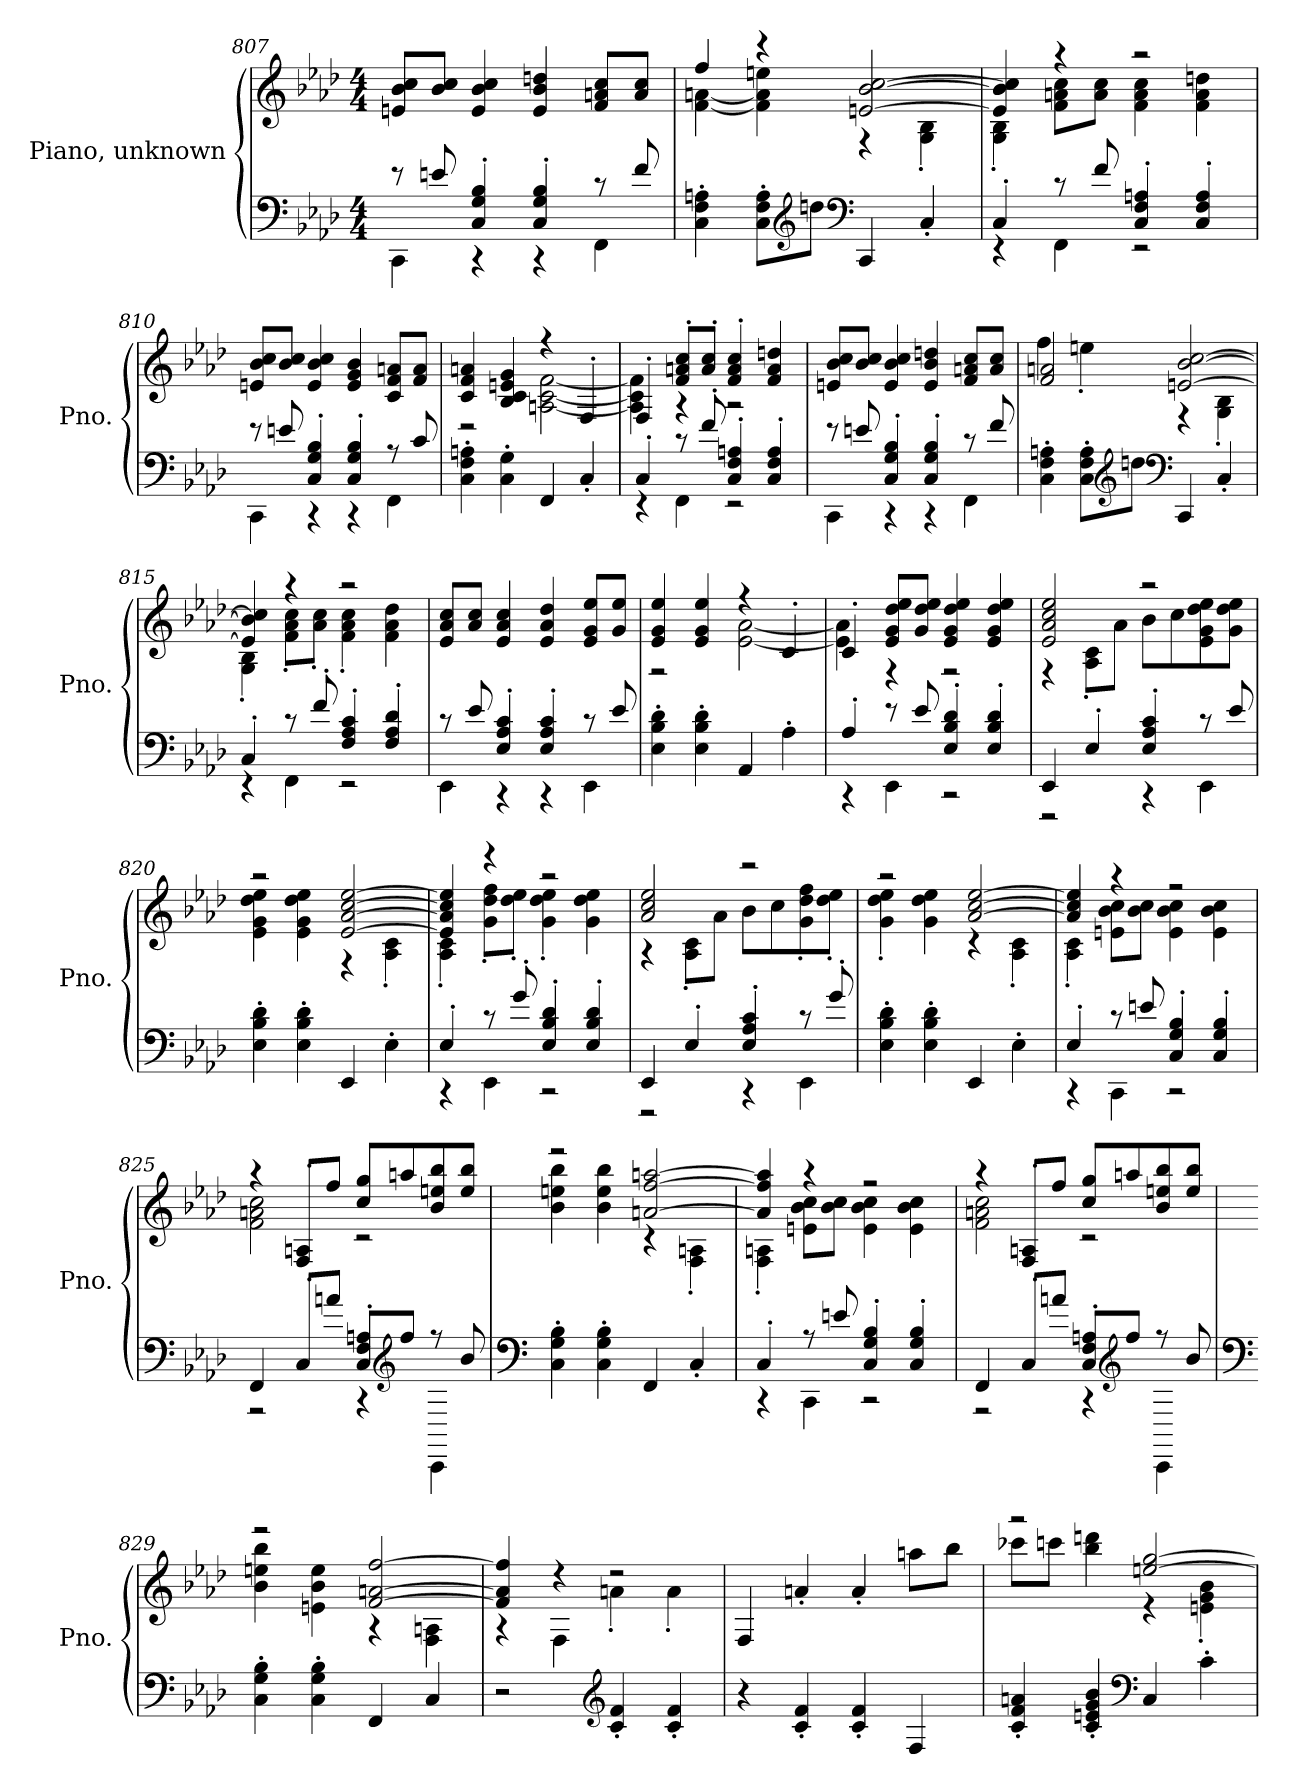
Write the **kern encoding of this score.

**kern	**kern
*part1	*part1
*staff2	*staff1
*I"Piano, unknown	*
*I'Pno.	*
*clefF4	*clefG2
*k[b-e-a-d-]	*k[b-e-a-d-]
*M4/4	*M4/4
=807	=807
*^	*
8r	4CC\	8en/ 8b-/ 8cc/L
8en/	.	8b-/ 8cc/J
4C/' 4G/' 4B-/'	4r	4e/ 4b-/ 4cc/
4C/' 4G/' 4B-/'	4r	4e/ 4b-/ 4ddn/
8r	4FF\	8f/ 8an/ 8cc/L
8f/	.	8a/ 8cc/J
*v	*v	*
=808	=808
*	*^
4C\' 4F\' 4An\'	4ff/	[4f\ [4an\
8C\' 8F\' 8A\'L	4r	4f\] 4a\] 4een\
*clefG2	*	*
8ddn\J	.	.
*clefF4	*	*
4CC/	[2en/ [2b-/ [2cc/	4r
4C'/	.	4G\' 4B-\'
!!LO:LB:g=z	!!
=809	=809	=809
*^	*	*
4C'/	4r	4e/] 4b-/] 4cc/]	4G\' 4B-\'
8r	4FF\	4r	8f\ 8an\ 8cc\L
8f/	.	.	8a\ 8cc\J
4C/' 4F/' 4An/'	2r	2r	4f\ 4a\ 4cc\
4C/' 4F/' 4A/'	.	.	4f\ 4a\ 4ddn\
*	*	*v	*v
=810	=810	=810
8r	4CC\	8en/ 8b-/ 8cc/L
8en/	.	8b-/ 8cc/J
4C/' 4G/' 4B-/'	4r	4e/ 4b-/ 4cc/
4C/' 4G/' 4B-/'	4r	4e/ 4g/ 4b-/
8r	4FF\	8c/ 8f/ 8an/L
8c/	.	8f/ 8a/J
*v	*v	*
=811	=811
*	*^
4C\' 4F\' 4An\'	4c/ 4f/ 4an/	2r
4C\' 4G\'	4B-/ 4c/ 4en/ 4g/	.
4FF/	4r	[2An\ [2c\ [2f\
4C'/	4F'/	.
=812	=812	=812
*^	*	*
4C'/	4r	4F'/	4A\] 4c\] 4f\]
8r	4FF\	8f/' 8an/' 8cc/'L	4r
8f'/	.	8a/' 8cc/'J	.
4C/' 4F/' 4An/'	2r	4f/' 4a/' 4cc/'	2r
4C/' 4F/' 4A/'	.	4f/ 4a/ 4ddn/	.
*	*	*v	*v
!!LO:LB:g=z
=813	=813	=813
8r	4CC\	8en/ 8b-/ 8cc/L
8en/	.	8b-/ 8cc/J
4C/' 4G/' 4B-/'	4r	4e/ 4b-/ 4cc/
4C/' 4G/' 4B-/'	4r	4e/ 4b-/ 4ddn/
8r	4FF\	8f/ 8an/ 8cc/L
8f/	.	8a/ 8cc/J
*v	*v	*
=814	=814
*	*^
4C\' 4F\' 4An\'	2f/ 2an/	4ff\
8C\' 8F\' 8A\'L	.	4een'\
*clefG2	*	*
8ddn\J	.	.
*clefF4	*	*
4CC/	[2en/ [2b-/ [2cc/	4r
4C'/	.	4G\' 4B-\'
=815	=815	=815
*^	*	*
4C'/	4r	4e/] 4b-/] 4cc/]	4G\' 4B-\'
8r	4FF\	4r	8f\' 8a-\' 8cc\'L
8f'/	.	.	8a-\' 8cc\'J
4F/' 4A-/' 4c/'	2r	2r	4f\' 4a-\' 4cc\'
4F/' 4A-/' 4d-/'	.	.	4f\ 4a-\ 4dd-\
*	*	*v	*v
=816	=816	=816
8r	4EE-\	8e-/ 8a-/ 8cc/L
8e-/	.	8a-/ 8cc/J
4E-/' 4A-/' 4c/'	4r	4e-/ 4a-/ 4cc/
4E-/' 4A-/' 4c/'	4r	4e-/ 4a-/ 4dd-/
8r	4EE-\	8e-/ 8g/ 8ee-/L
8e-/	.	8g/ 8ee-/J
*v	*v	*
!!LO:LB:g=z
=817	=817
*	*^
4E-\' 4B-\' 4d-\'	4e-/ 4g/ 4ee-/	2r
4E-\' 4B-\' 4d-\'	4e-/ 4g/ 4ee-/	.
4AA-/	4r	[2e-\ [2a-\
4A-'\	4c'/	.
=818	=818	=818
*^	*	*
4A-'/	4r	4c'/	4e-\] 4a-\]
8r	4EE-\	8e-/ 8g/ 8dd-/ 8ee-/L	4r
8e-/	.	8g/ 8dd-/ 8ee-/J	.
4E-/' 4B-/' 4d-/'	2r	4e-/ 4g/ 4dd-/ 4ee-/	2r
4E-/' 4B-/' 4d-/'	.	4e-/ 4g/ 4dd-/ 4ee-/	.
=819	=819	=819	=819
4EE-/	2r	2e-/ 2a-/ 2cc/ 2ee-/	4r
4E-'/	.	.	8A-\' 8c\'L
.	.	.	8a-\J
4E-/' 4A-/' 4c/'	4r	2r	8b-\L
.	.	.	8cc\
8r	4EE-\	.	8e-\ 8g\ 8dd-\ 8ee-\
8e-/	.	.	8g\ 8dd-\ 8ee-\J
*v	*v	*	*
=820	=820	=820
4E-\' 4B-\' 4d-\'	2r	4e-\ 4g\ 4dd-\ 4ee-\
4E-\' 4B-\' 4d-\'	.	4e-\ 4g\ 4dd-\ 4ee-\
4EE-/	[2e-/ [2a-/ [2cc/ [2ee-/	4r
4E-'\	.	4A-\' 4c\'
=821	=821	=821
*^	*	*
4E-'/	4r	4e-/] 4a-/] 4cc/] 4ee-/]	4A-\' 4c\'
8r	4EE-\	4r	8g\' 8dd-\' 8ff\'L
8g'/	.	.	8dd-\' 8ee-\'J
4E-/' 4B-/' 4d-/'	2r	2r	4g\' 4dd-\' 4ee-\'
4E-/' 4B-/' 4d-/'	.	.	4g\ 4dd-\ 4ee-\
!!LO:LB:g=z	!!
=822	=822	=822	=822
4EE-/	2r	2a-/ 2cc/ 2ee-/	4r
4E-'/	.	.	8A-\' 8c\'L
.	.	.	8a-\J
4E-/' 4A-/' 4c/'	4r	2r	8b-\L
.	.	.	8cc\
8r	4EE-\	.	8g\' 8dd-\' 8ff\'
8g'/	.	.	8dd-\' 8ee-\'J
*v	*v	*	*
=823	=823	=823
4E-\' 4B-\' 4d-\'	2r	4g\' 4dd-\' 4ee-\'
4E-\' 4B-\' 4d-\'	.	4g\ 4dd-\ 4ee-\
4EE-/	[2a-/ [2cc/ [2ee-/	4r
4E-'\	.	4A-\' 4c\'
=824	=824	=824
*^	*	*
4E-'/	4r	4a-/] 4cc/] 4ee-/]	4A-\' 4c\'
8r	4CC\	4r	8en\ 8b-\ 8cc\L
8en/	.	.	8b-\ 8cc\J
4C/' 4G/' 4B-/'	2r	2r	4e\ 4b-\ 4cc\
4C/' 4G/' 4B-/'	.	.	4e\ 4b-\ 4cc\
=825	=825	=825	=825
4FF/	2r	4r	2f\ 2an\ 2cc\
8C'/L	.	8F/' 8An/'L	.
8an/J	.	8ff/J	.
8C/' 8F/' 8An/'L	4r	8cc/ 8gg/L	2r
*clefG2	*	*	*
8ff/J	.	8aan/	.
8r	4CC\	8b-/ 8een/ 8bb-/	.
8b-/	.	8ee/ 8bb-/J	.
*v	*v	*	*
!!LO:LB:g=z	!!
=826	=826	=826
*clefF4	*	*
4C\' 4G\' 4B-\'	2r	4b-\ 4een\ 4bb-\
4C\' 4G\' 4B-\'	.	4b-\ 4ee\ 4bb-\
4FF/	[2an/ [2ff/ [2aan/	4r
4C'/	.	4F\' 4An\'
=827	=827	=827
*^	*	*
4C'/	4r	4a/] 4ff/] 4aa/]	4F\' 4An\'
8r	4CC\	4r	8en\ 8b-\ 8cc\L
8en/	.	.	8b-\ 8cc\J
4C/' 4G/' 4B-/'	2r	2r	4e\ 4b-\ 4cc\
4C/' 4G/' 4B-/'	.	.	4e\ 4b-\ 4cc\
=828	=828	=828	=828
4FF/	2r	4r	2f\ 2an\ 2cc\
8C'/L	.	8F/' 8An/'L	.
8an/J	.	8ff/J	.
8C/' 8F/' 8An/'L	4r	8cc/ 8gg/L	2r
*clefG2	*	*	*
8ff/J	.	8aan/	.
8r	4CC\	8b-/ 8een/ 8bb-/	.
8b-/	.	8ee/ 8bb-/J	.
*v	*v	*	*
=829	=829	=829
*clefF4	*	*
4C\' 4G\' 4B-\'	2r	4b-\ 4een\ 4bb-\
4C\' 4G\' 4B-\'	.	4en\ 4b-\ 4ee\
4FF/	[2f/ [2an/ [2ff/	4r
4C/	.	4F\ 4An\
!!LO:PB:g=z	!!
=830	=830	=830
2r	4f/] 4a/] 4ff/]	4r
.	4r	4F\
*clefG2	*	*
4c/' 4f/'	2r	4an'\
4c/' 4f/'	.	4a'\
*	*v	*v
=831	=831
4r	4F/
4c/' 4f/'	4an'/
4c/' 4f/'	4a'/
4F/	8aan\L
.	8bb-\J
=832	=832
*	*^
4c/' 4f/' 4an/'	2r	8ccc-X\L
.	.	8cccn\J
4c/' 4en/' 4g/' 4b-/'	.	4bb-\ 4dddn\
*clefF4	*	*
4C/	[2een/ [2gg/	4r
4c'\	.	4en\' 4g\' 4b-\'
*	*v	*v
=	=
*-	*-
